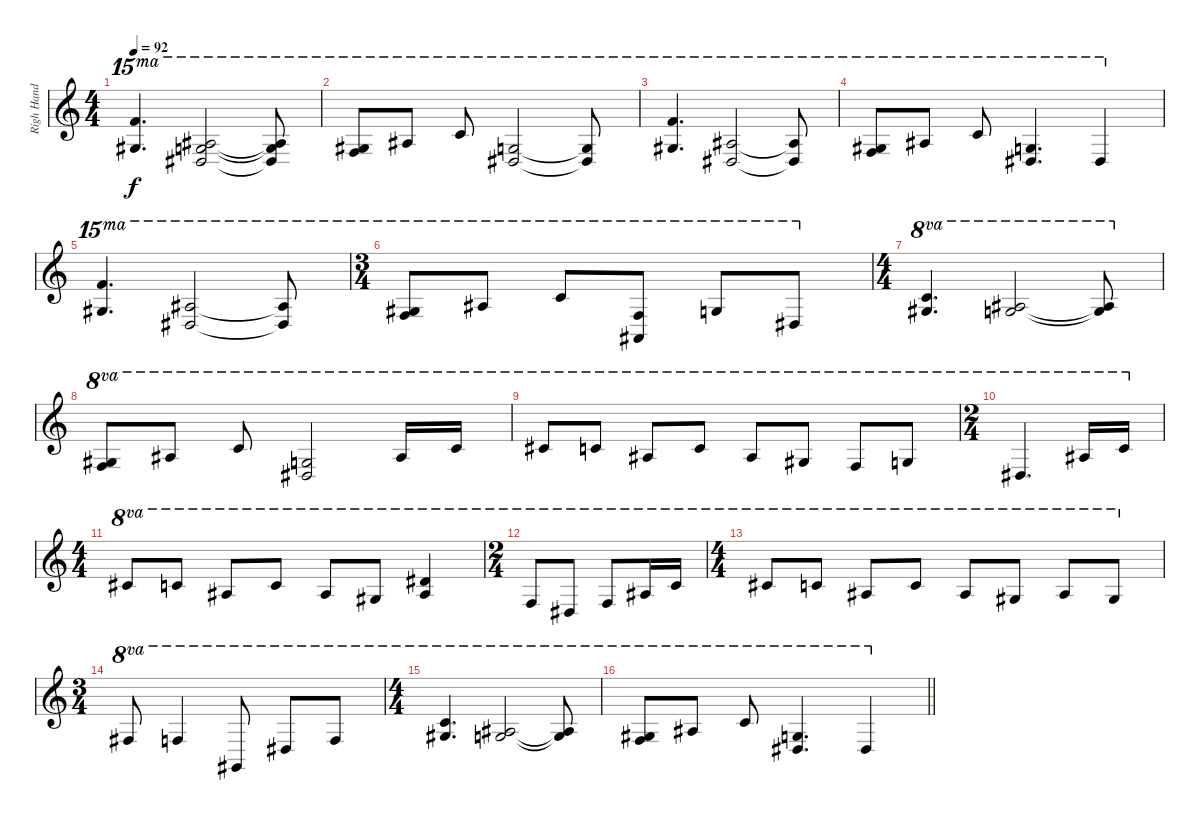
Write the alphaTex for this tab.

\track ("Righ Hand" "Righ Hand") {instrument acousticgrandpiano}
\staff {score}
\tuning (E4 B3 G3 D3 A2 E2) {hide}
\ts (4 4)
\tempo 92
\clef g2
\ks c
(25.1 21.2).4{d ot 15ma dy f} (11.1 23.2 24.3).2{ot 15ma} (11.1{t} 23.2{t} 24.3{t}).8{ot 15ma} |
(13.1 21.2).8{ot 15ma} 18.1.8{ot 15ma} 25.2.8{ot 15ma} (15.1 16.2).2{ot 15ma} (15.1{t} 16.2{t}).8{ot 15ma} |
(25.1 21.2).4{d ot 15ma} (18.1 16.2).2{ot 15ma} (18.1{t} 16.2{t}).8{ot 15ma} |
(13.1 21.2).8{ot 15ma} 18.1.8{ot 15ma} 25.2.8{ot 15ma} (15.1 16.2).4{d ot 15ma} 11.1.4{ot 15ma} |
(16.1 30.2).4{d ot 15ma} (18.1 16.2).2{ot 15ma} (18.1{t} 16.2{t}).8{ot 15ma} |
\ts (3 4)
(13.1 21.2).8{ot 15ma} 18.1.8{ot 15ma} 25.2.8{ot 15ma} (6.1 22.3).8{ot 15ma} 15.1.8{ot 15ma} 11.1.8{ot 15ma} |
\ts (4 4)
(8.1 9.2).4{d ot 8va} (3.1 11.2).2{ot 8va} (3.1{t} 11.2{t}).8{ot 8va} |
(10.3 18.4).8{ot 8va} 11.2.8{ot 8va} 8.1.8{ot 8va} (8.2 13.4).2{ot 8va} 11.2.16{ot 8va} 13.2.16{ot 8va} |
14.2.8{ot 8va} 8.1.8{ot 8va} 6.1.8{ot 8va} 8.1.8{ot 8va} 6.1.8{ot 8va} 4.1.8{ot 8va} 1.1.8{ot 8va} 3.1.8{ot 8va} |
\ts (2 4)
4.2.4{d ot 8va} 11.2.16{ot 8va} 13.2.16{ot 8va} |
\ts (4 4)
14.2.8{ot 8va} 8.1.8{ot 8va} 6.1.8{ot 8va} 8.1.8{ot 8va} 6.1.8{ot 8va} 4.1.8{ot 8va} (6.1 25.4).4{ot 8va} |
\ts (2 4)
1.1.8{ot 8va} 4.2.8{ot 8va} 1.1.8{ot 8va} 11.2.16{ot 8va} 13.2.16{ot 8va} |
\ts (4 4)
14.2.8{ot 8va} 8.1.8{ot 8va} 6.1.8{ot 8va} 8.1.8{ot 8va} 6.1.8{ot 8va} 4.1.8{ot 8va} 11.2.8{ot 8va} 4.1.8{ot 8va} |
\ts (3 4)
2.1.8{ot 8va} 1.1.4{ot 8va} 1.3.8{ot 8va} 4.2.8{ot 8va} 1.1.8{ot 8va} |
\ts (4 4)
(8.1 9.2).4{d ot 8va} (3.1 11.2).2{ot 8va} (3.1{t} 11.2{t}).8{ot 8va} |
\barLineRight lightlight
(10.3 18.4).8{ot 8va} 11.2.8{ot 8va} 8.1.8{ot 8va} (8.2 13.4).4{d ot 8va} 4.2.4{ot 8va}
